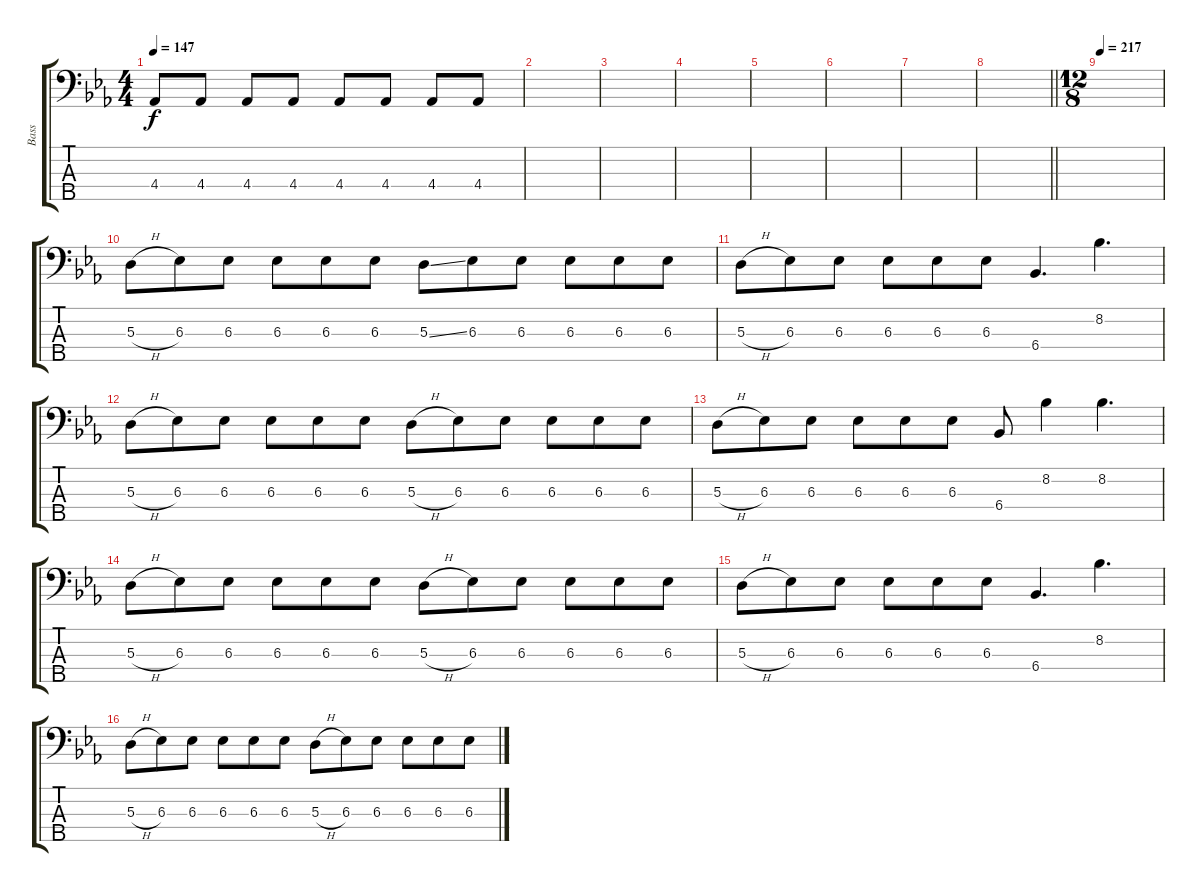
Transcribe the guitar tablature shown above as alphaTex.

\track ("Bass" "Bass") {instrument electricbasspick}
\staff {score tabs}
\tuning (G2 D2 A1 E1 B0) {hide}
\ts (4 4)
\tempo 147
\clef f4
\ks eb
4.4.8{dy f} 4.4.8 4.4.8 4.4.8 4.4.8 4.4.8 4.4.8 4.4.8 |
|
|
|
|
|
|
\barLineRight lightlight
|
\ts (12 8)
\tempo 217
|
5.3{h}.8 6.3.8 6.3.8 6.3.8 6.3.8 6.3.8 5.3{ss}.8 6.3.8 6.3.8 6.3.8 6.3.8 6.3.8 |
5.3{h}.8 6.3.8 6.3.8 6.3.8 6.3.8 6.3.8 6.4.4{d} 8.2.4{d} |
5.3{h}.8 6.3.8 6.3.8 6.3.8 6.3.8 6.3.8 5.3{h}.8 6.3.8 6.3.8 6.3.8 6.3.8 6.3.8 |
5.3{h}.8 6.3.8 6.3.8 6.3.8 6.3.8 6.3.8 6.4.8 8.2.4 8.2.4{d} |
5.3{h}.8 6.3.8 6.3.8 6.3.8 6.3.8 6.3.8 5.3{h}.8 6.3.8 6.3.8 6.3.8 6.3.8 6.3.8 |
5.3{h}.8 6.3.8 6.3.8 6.3.8 6.3.8 6.3.8 6.4.4{d} 8.2.4{d} |
5.3{h}.8 6.3.8 6.3.8 6.3.8 6.3.8 6.3.8 5.3{h}.8 6.3.8 6.3.8 6.3.8 6.3.8 6.3.8
